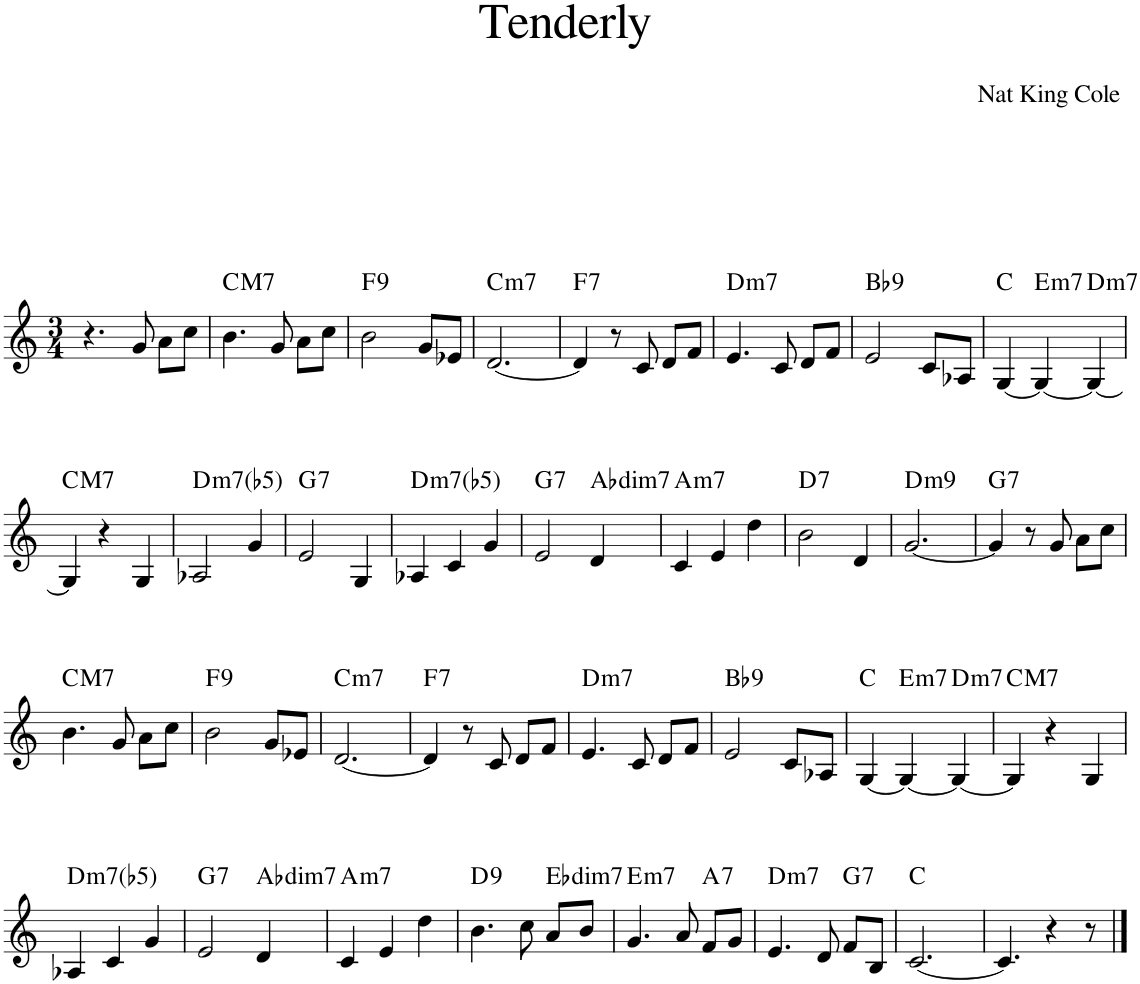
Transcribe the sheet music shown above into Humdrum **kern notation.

**kern	**harte
*part1	*part1
*staff1	*
*I"Piano	*
*I'Pno.	*
*clefG2	*
*k[]	*
*M3/4	*
=1	=1
4.r	.
8g/	.
8a\L	.
8cc\J	.
=2	=2
!	!LO:H:kt=M7
4.b\	C:maj7
8g/	.
8a\L	.
8cc\J	.
=3	=3
!	!LO:H:kt=9
2b\	F:9
8g/L	.
8e-X/J	.
=4	=4
!	!LO:H:kt=m7
[2.d/	C:min7
=5	=5
!	!LO:H:kt=7
4d/]	F:7
8r	.
8c/	.
8d/L	.
8f/J	.
=6	=6
!	!LO:H:kt=m7
4.e/	D:min7
8c/	.
8d/L	.
8f/J	.
=7	=7
!	!LO:H:kt=9
2e/	Bb:9
8c/L	.
8A-X/J	.
=8	=8
[4G/	C:maj
!	!LO:H:kt=m7
4G/_	E:min7
!	!LO:H:kt=m7
4G/_	D:min7
!!LO:LB:g=z
=9	=9
!	!LO:H:kt=M7
4G/]	C:maj7
4r	.
4G/	.
=10	=10
!	!LO:H:kt=m7(b5)
2A-X/	D:hdim7
4g/	.
=11	=11
!	!LO:H:kt=7
2e/	G:7
4G/	.
=12	=12
!	!LO:H:kt=m7(b5)
4A-X/	D:hdim7
4c/	.
4g/	.
=13	=13
!	!LO:H:kt=7
2e/	G:7
!	!LO:H:kt=dim7
4d/	Ab:dim7
=14	=14
!	!LO:H:kt=m7
4c/	A:min7
4e/	.
4dd\	.
=15	=15
!	!LO:H:kt=7
2b\	D:7
4d/	.
=16	=16
!	!LO:H:kt=m9
[2.g/	D:min9
=17	=17
!	!LO:H:kt=7
4g/]	G:7
8r	.
8g/	.
8a\L	.
8cc\J	.
!!LO:LB:g=z
=18	=18
!	!LO:H:kt=M7
4.b\	C:maj7
8g/	.
8a\L	.
8cc\J	.
=19	=19
!	!LO:H:kt=9
2b\	F:9
8g/L	.
8e-X/J	.
=20	=20
!	!LO:H:kt=m7
[2.d/	C:min7
=21	=21
!	!LO:H:kt=7
4d/]	F:7
8r	.
8c/	.
8d/L	.
8f/J	.
=22	=22
!	!LO:H:kt=m7
4.e/	D:min7
8c/	.
8d/L	.
8f/J	.
=23	=23
!	!LO:H:kt=9
2e/	Bb:9
8c/L	.
8A-X/J	.
=24	=24
[4G/	C:maj
!	!LO:H:kt=m7
4G/_	E:min7
!	!LO:H:kt=m7
4G/_	D:min7
=25	=25
!	!LO:H:kt=M7
4G/]	C:maj7
4r	.
4G/	.
!!LO:LB:g=z
=26	=26
!	!LO:H:kt=m7(b5)
4A-X/	D:hdim7
4c/	.
4g/	.
=27	=27
!	!LO:H:kt=7
2e/	G:7
!	!LO:H:kt=dim7
4d/	Ab:dim7
=28	=28
!	!LO:H:kt=m7
4c/	A:min7
4e/	.
4dd\	.
=29	=29
!	!LO:H:kt=9
4.b\	D:9
8cc\	.
!	!LO:H:kt=dim7
8a/L	Eb:dim7
8b/J	.
=30	=30
!	!LO:H:kt=m7
4.g/	E:min7
8a/	.
!	!LO:H:kt=7
8f/L	A:7
8g/J	.
=31	=31
!	!LO:H:kt=m7
4.e/	D:min7
8d/	.
!	!LO:H:kt=7
8f/L	G:7
8B/J	.
=32	=32
[2.c/	C:maj
=33	=33
4.c/]	.
4r	.
8r	.
==	==
*-	*-
